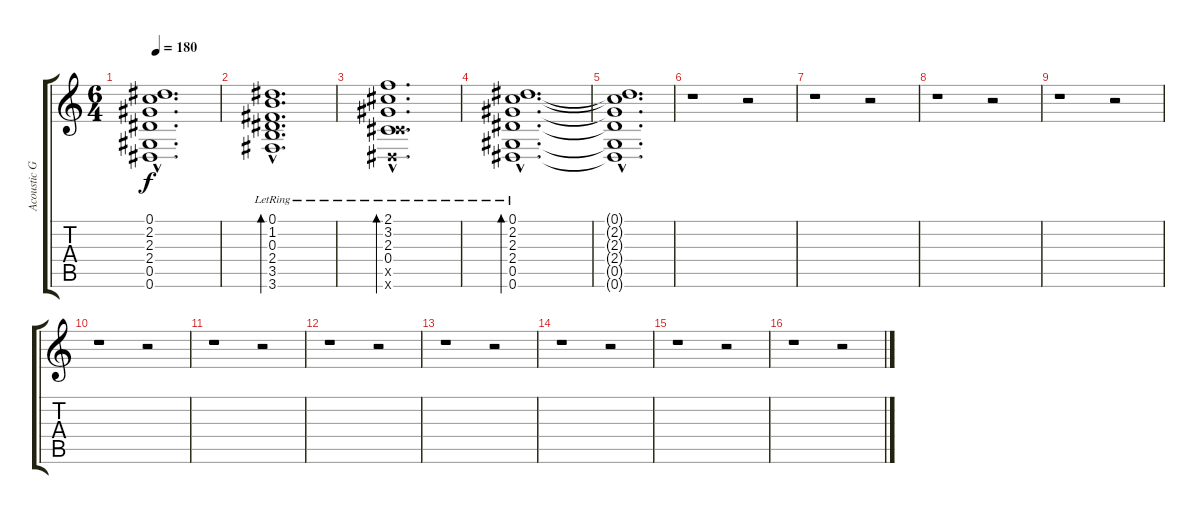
\track ("Acoustic Guitar II" "Acoustic G") {instrument acousticguitarsteel}
\staff {score tabs}
\tuning (Eb4 Bb3 Gb3 Db3 Ab2 Eb2) {hide}
\ts (6 4)
\tempo 180
\clef g2
\ks c
(0.1{hac t} 2.2{hac t} 2.3{hac t} 2.4{hac t} 0.5{hac t} 0.6{hac t}).1{d dy f} |
(0.1{hac lr} 1.2{hac lr} 0.3{hac lr} 2.4{hac lr} 3.5{hac lr} 3.6{hac lr}).1{d bd 60} |
(2.1{hac lr} 3.2{hac lr} 2.3{hac lr} 0.4{hac lr} 5.5{hac x} 0.6{hac x}).1{d bd 60} |
(0.1{hac lr} 2.2{hac lr} 2.3{hac lr} 2.4{hac lr} 0.5{hac lr} 0.6{hac lr}).1{d bd 60} |
(0.1{hac t} 2.2{hac t} 2.3{hac t} 2.4{hac t} 0.5{hac t} 0.6{hac t}).1{d} |
r.1 r.2 |
r.1 r.2 |
r.1 r.2 |
r.1 r.2 |
r.1 r.2 |
r.1 r.2 |
r.1 r.2 |
r.1 r.2 |
r.1 r.2 |
r.1 r.2 |
r.1 r.2
